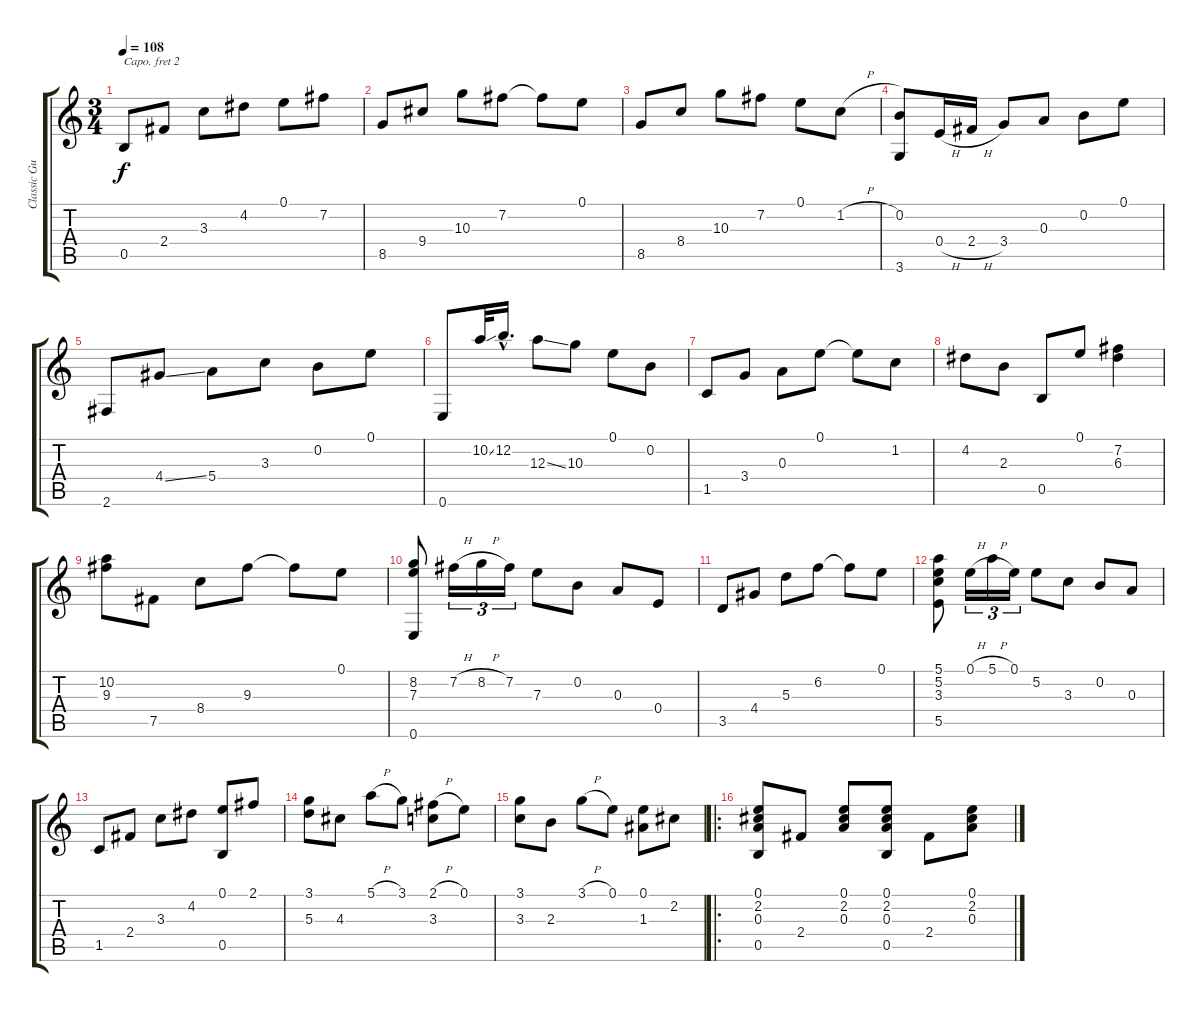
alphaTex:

\track ("Classic Guitar" "Classic Gu") {instrument acousticguitarnylon}
\staff {score tabs}
\capo 2
\tuning (D4 A3 G3 D3 A2 D2) {hide}
\ts (3 4)
\tempo 108
\clef g2
\ks c
0.5.8{dy f} 2.4.8 3.3.8 4.2.8 0.1.8 7.2.8 |
8.5.8 9.4.8 10.3.8 7.2.8 7.2{t}.8 0.1.8 |
8.5.8 8.4.8 10.3.8 7.2.8 0.1.8 1.2{h}.8 |
(0.2 3.6).8 0.4{h}.16 2.4{h}.16 3.4.8 0.3.8 0.2.8 0.1.8 |
2.6.8 4.4{ss}.8 5.4.8 3.3.8 0.2.8 0.1.8 |
0.6.8 10.2{ss}.32 12.2{hac}.16{d} 12.3{ss}.8 10.3.8 0.1.8 0.2.8 |
1.5.8 3.4.8 0.3.8 0.1.8 0.1{t}.8 1.2.8 |
4.2.8 2.3.8 0.5.8 0.1.8 (7.2 6.3).4 |
(10.2 9.3).8 7.5.8 8.4.8 9.3.8 9.3{t}.8 0.1.8 |
(8.2 7.3 0.6).8 7.2{h}.16{tu (3 2)} 8.2{h}.16{tu (3 2)} 7.2.16{tu (3 2)} 7.3.8 0.2.8 0.3.8 0.4.8 |
3.5.8 4.4.8 5.3.8 6.2.8 6.2{t}.8 0.1.8 |
(5.1 5.2 3.3 5.5).8 0.1{h}.16{tu (3 2)} 5.1{h}.16{tu (3 2)} 0.1.16{tu (3 2)} 5.2.8 3.3.8 0.2.8 0.3.8 |
1.5.8 2.4.8 3.3.8 4.2.8 (0.1 0.5).8 2.1.8 |
(3.1 5.3).8 4.3.8 5.1{h}.8 3.1.8 (2.1{h} 3.3).8 0.1.8 |
(3.1 3.3).8 2.3.8 3.1{h}.8 0.1.8 (0.1 1.3).8 2.2.8 |
\ro
(0.1 2.2 0.3 0.5).8 2.4.8 (0.1 2.2 0.3).8 (0.1 2.2 0.3 0.5).8 2.4.8 (0.1 2.2 0.3).8
